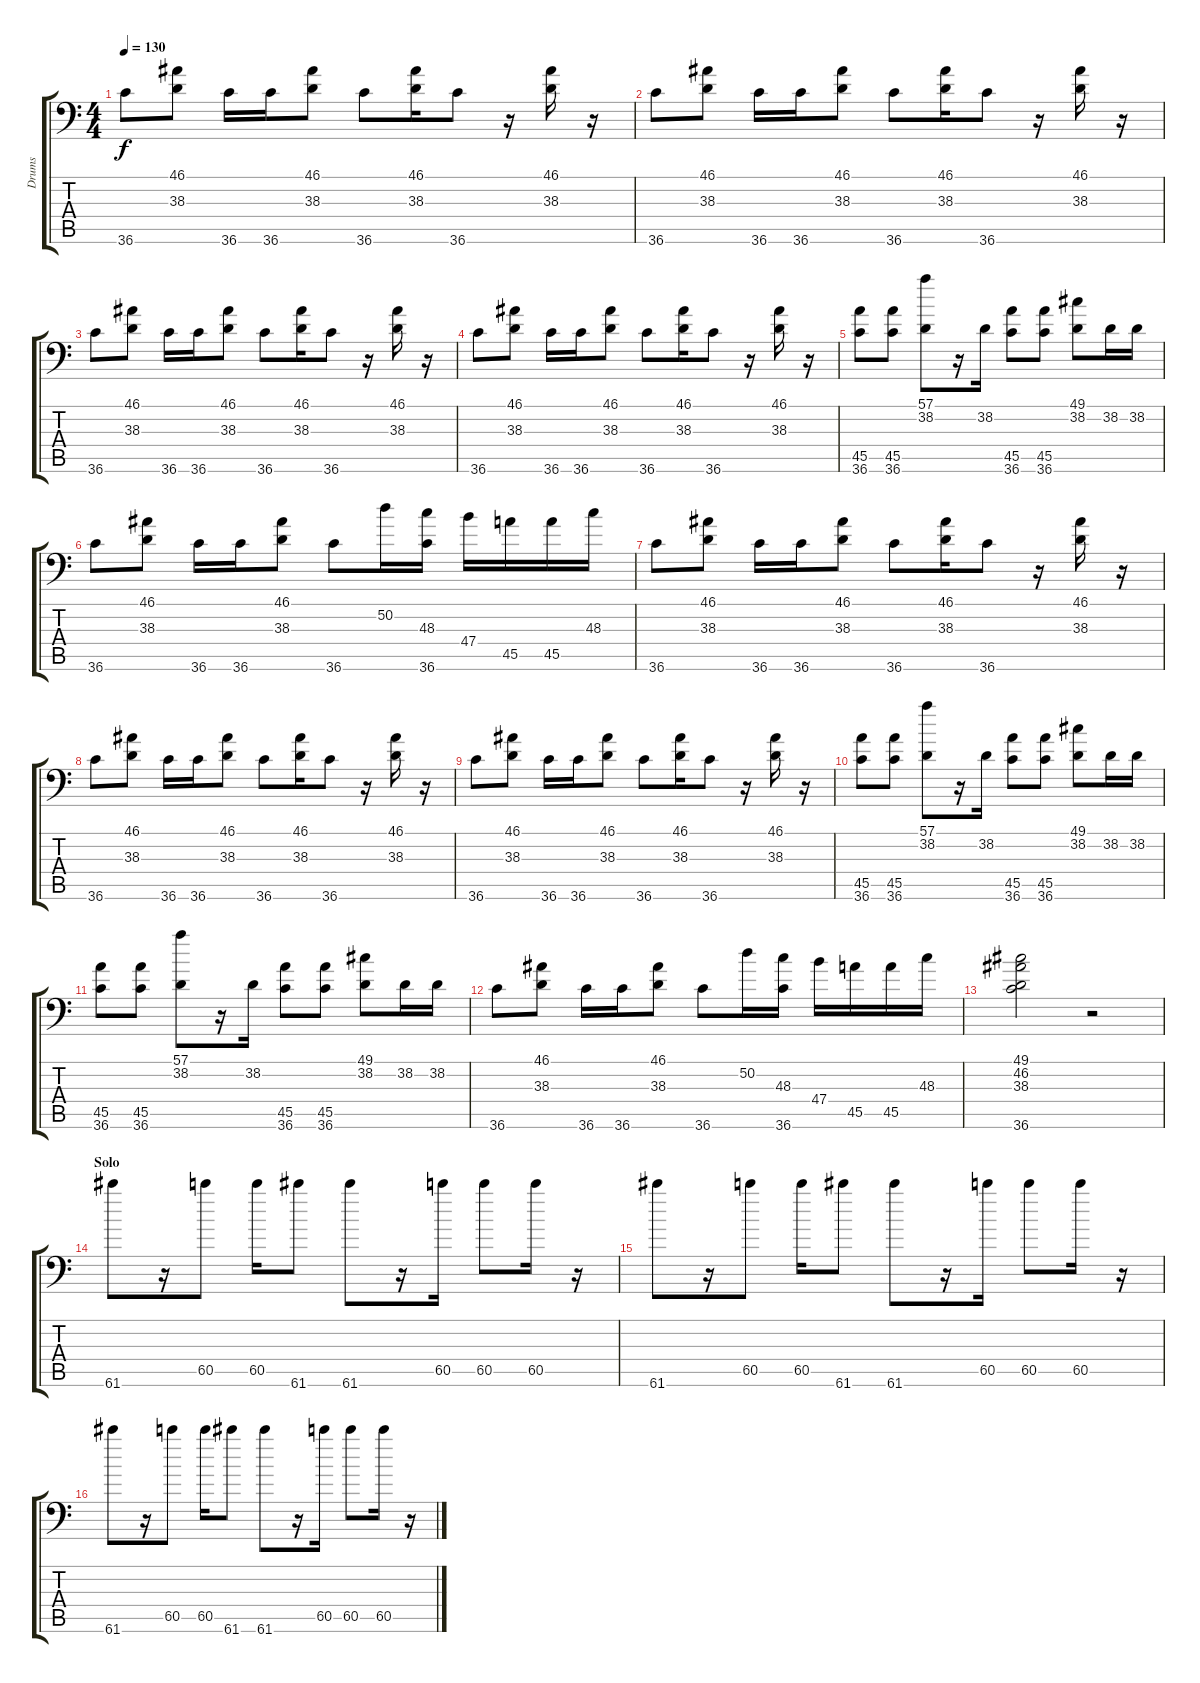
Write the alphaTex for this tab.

\track ("Drums" "Drums") {instrument acousticgrandpiano}
\staff {score tabs}
\tuning (C-1 C-1 C-1 C-1 C-1 C-1) {hide}
\ts (4 4)
\tempo 130
\clef f4
\ks c
36.6.8{dy f} (46.1 38.3).8 36.6.16 36.6.16 (46.1 38.3).8 36.6.8 (46.1 38.3).16 36.6.8 r.16 (46.1 38.3).16 r.16 |
36.6.8 (46.1 38.3).8 36.6.16 36.6.16 (46.1 38.3).8 36.6.8 (46.1 38.3).16 36.6.8 r.16 (46.1 38.3).16 r.16 |
36.6.8 (46.1 38.3).8 36.6.16 36.6.16 (46.1 38.3).8 36.6.8 (46.1 38.3).16 36.6.8 r.16 (46.1 38.3).16 r.16 |
36.6.8 (46.1 38.3).8 36.6.16 36.6.16 (46.1 38.3).8 36.6.8 (46.1 38.3).16 36.6.8 r.16 (46.1 38.3).16 r.16 |
(45.5 36.6).8 (45.5 36.6).8 (57.1 38.2).8 r.16 38.2.16 (45.5 36.6).8 (45.5 36.6).8 (49.1 38.2).8 38.2.16 38.2.16 |
36.6.8 (46.1 38.3).8 36.6.16 36.6.16 (46.1 38.3).8 36.6.8 50.2.16 (48.3 36.6).16 47.4.16 45.5.16 45.5.16 48.3.16 |
36.6.8 (46.1 38.3).8 36.6.16 36.6.16 (46.1 38.3).8 36.6.8 (46.1 38.3).16 36.6.8 r.16 (46.1 38.3).16 r.16 |
36.6.8 (46.1 38.3).8 36.6.16 36.6.16 (46.1 38.3).8 36.6.8 (46.1 38.3).16 36.6.8 r.16 (46.1 38.3).16 r.16 |
36.6.8 (46.1 38.3).8 36.6.16 36.6.16 (46.1 38.3).8 36.6.8 (46.1 38.3).16 36.6.8 r.16 (46.1 38.3).16 r.16 |
(45.5 36.6).8 (45.5 36.6).8 (57.1 38.2).8 r.16 38.2.16 (45.5 36.6).8 (45.5 36.6).8 (49.1 38.2).8 38.2.16 38.2.16 |
(45.5 36.6).8 (45.5 36.6).8 (57.1 38.2).8 r.16 38.2.16 (45.5 36.6).8 (45.5 36.6).8 (49.1 38.2).8 38.2.16 38.2.16 |
36.6.8 (46.1 38.3).8 36.6.16 36.6.16 (46.1 38.3).8 36.6.8 50.2.16 (48.3 36.6).16 47.4.16 45.5.16 45.5.16 48.3.16 |
(49.1 46.2 38.3 36.6).2 r.2 |
\section ("" "Solo")
61.6.8 r.16 60.5.8 60.5.16 61.6.8 61.6.8 r.16 60.5.16 60.5.8 60.5.16 r.16 |
61.6.8 r.16 60.5.8 60.5.16 61.6.8 61.6.8 r.16 60.5.16 60.5.8 60.5.16 r.16 |
61.6.8 r.16 60.5.8 60.5.16 61.6.8 61.6.8 r.16 60.5.16 60.5.8 60.5.16 r.16
